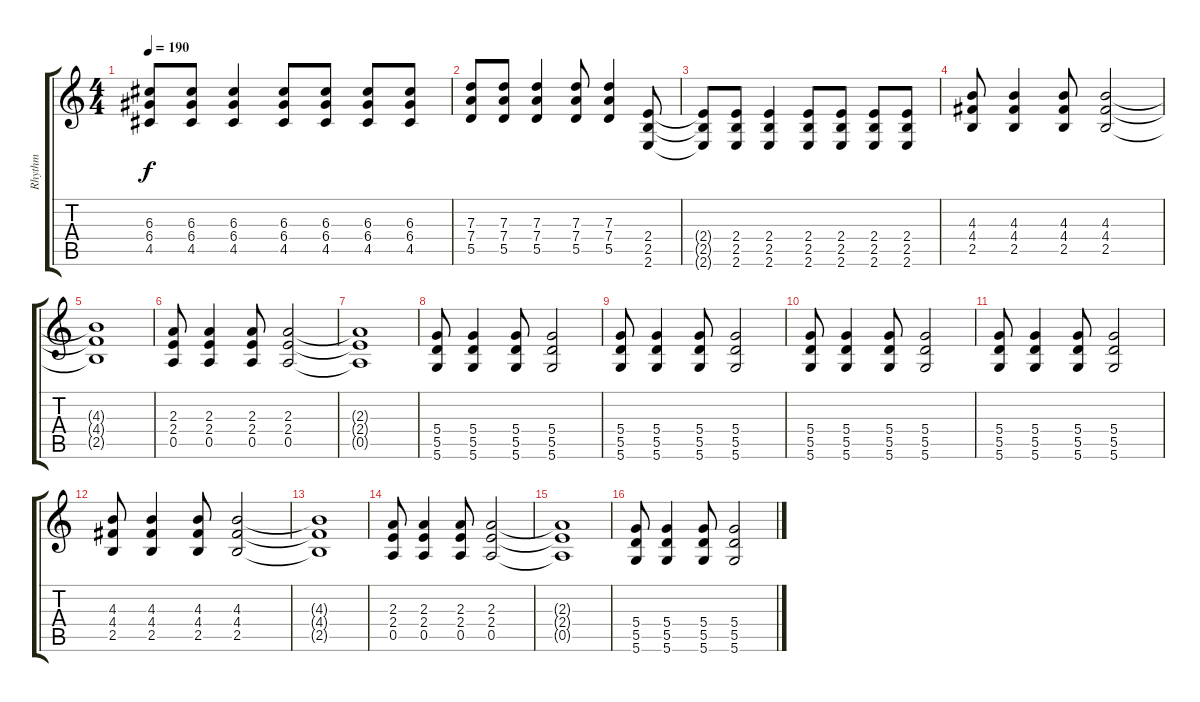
\track ("Rhythm" "Rhythm") {instrument overdrivenguitar}
\staff {score tabs}
\tuning (E4 B3 G3 D3 A2 D2) {hide}
\ts (4 4)
\tempo 190
\clef g2
\ks c
(6.3{t} 6.4{t} 4.5{t}).8{dy f} (6.3 6.4 4.5).8 (6.3 6.4 4.5).4 (6.3 6.4 4.5).8 (6.3 6.4 4.5).8 (6.3 6.4 4.5).8 (6.3 6.4 4.5).8 |
(7.3 7.4 5.5).8 (7.3 7.4 5.5).8 (7.3 7.4 5.5).4 (7.3 7.4 5.5).8 (7.3 7.4 5.5).4 (2.4 2.5 2.6).8 |
(2.4{t} 2.5{t} 2.6{t}).8 (2.4 2.5 2.6).8 (2.4 2.5 2.6).4 (2.4 2.5 2.6).8 (2.4 2.5 2.6).8 (2.4 2.5 2.6).8 (2.4 2.5 2.6).8 |
(4.3 4.4 2.5).8 (4.3 4.4 2.5).4 (4.3 4.4 2.5).8 (4.3 4.4 2.5).2 |
(4.3{t} 4.4{t} 2.5{t}).1 |
(2.3 2.4 0.5).8 (2.3 2.4 0.5).4 (2.3 2.4 0.5).8 (2.3 2.4 0.5).2 |
(2.3{t} 2.4{t} 0.5{t}).1 |
(5.4 5.5 5.6).8 (5.4 5.5 5.6).4 (5.4 5.5 5.6).8 (5.4 5.5 5.6).2 |
(5.4 5.5 5.6).8 (5.4 5.5 5.6).4 (5.4 5.5 5.6).8 (5.4 5.5 5.6).2 |
(5.4 5.5 5.6).8 (5.4 5.5 5.6).4 (5.4 5.5 5.6).8 (5.4 5.5 5.6).2 |
(5.4 5.5 5.6).8 (5.4 5.5 5.6).4 (5.4 5.5 5.6).8 (5.4 5.5 5.6).2 |
(4.3 4.4 2.5).8 (4.3 4.4 2.5).4 (4.3 4.4 2.5).8 (4.3 4.4 2.5).2 |
(4.3{t} 4.4{t} 2.5{t}).1 |
(2.3 2.4 0.5).8 (2.3 2.4 0.5).4 (2.3 2.4 0.5).8 (2.3 2.4 0.5).2 |
(2.3{t} 2.4{t} 0.5{t}).1 |
(5.4 5.5 5.6).8 (5.4 5.5 5.6).4 (5.4 5.5 5.6).8 (5.4 5.5 5.6).2
